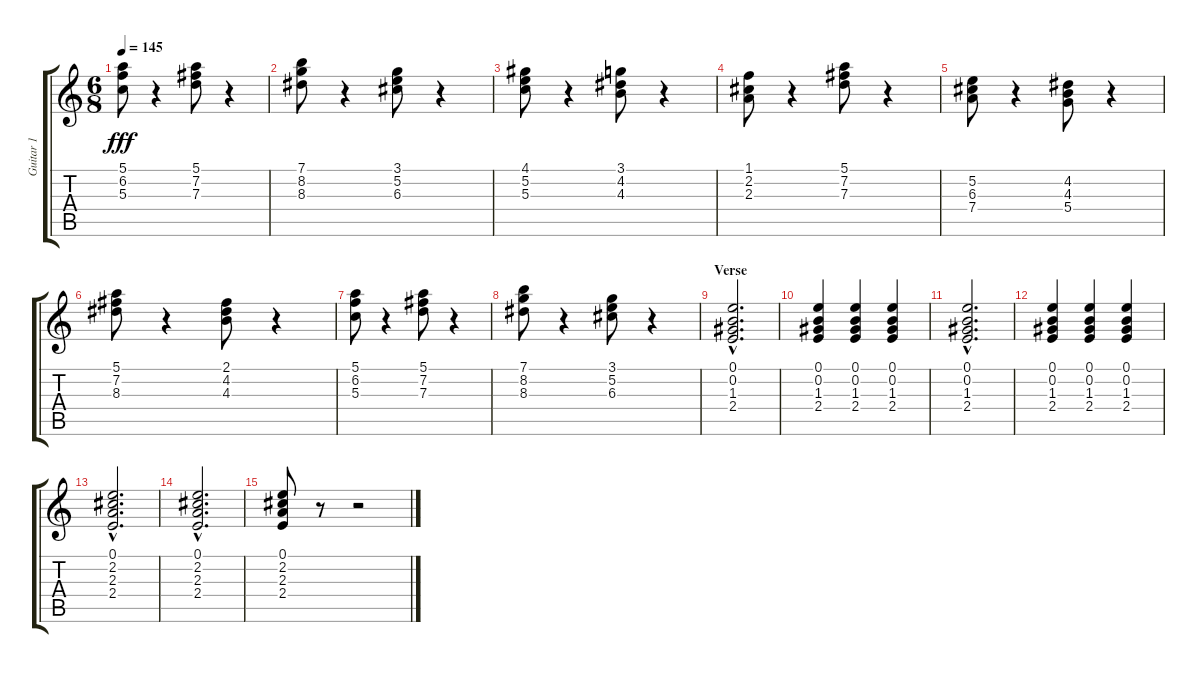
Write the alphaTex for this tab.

\track ("Guitar 1" "Guitar 1") {instrument electricguitarclean}
\staff {score tabs}
\tuning (E4 B3 G3 D3 A2 E2) {hide}
\ts (6 8)
\tempo 145
\clef g2
\ks c
(5.1 6.2 5.3).8{dy fff} r.4 (5.1 7.2 7.3).8 r.4 |
(7.1 8.2 8.3).8 r.4 (3.1 5.2 6.3).8 r.4 |
(4.1 5.2 5.3).8 r.4 (3.1 4.2 4.3).8 r.4 |
(1.1 2.2 2.3).8 r.4 (5.1 7.2 7.3).8 r.4 |
(5.2 6.3 7.4).8 r.4 (4.2 4.3 5.4).8 r.4 |
(5.1 7.2 8.3).8 r.4 (2.1 4.2 4.3).8 r.4 |
(5.1 6.2 5.3).8 r.4 (5.1 7.2 7.3).8 r.4 |
(7.1 8.2 8.3).8 r.4 (3.1 5.2 6.3).8 r.4 |
\section ("" "Verse")
(0.1{hac} 0.2{hac} 1.3{hac} 2.4{hac}).2{d} |
(0.1 0.2 1.3 2.4).4 (0.1 0.2 1.3 2.4).4 (0.1 0.2 1.3 2.4).4 |
(0.1{hac} 0.2{hac} 1.3{hac} 2.4{hac}).2{d} |
(0.1 0.2 1.3 2.4).4 (0.1 0.2 1.3 2.4).4 (0.1 0.2 1.3 2.4).4 |
(0.1{hac} 2.2{hac} 2.3{hac} 2.4{hac}).2{d} |
(0.1{hac} 2.2{hac} 2.3{hac} 2.4{hac}).2{d} |
(0.1 2.2 2.3 2.4).8 r.8 r.2
